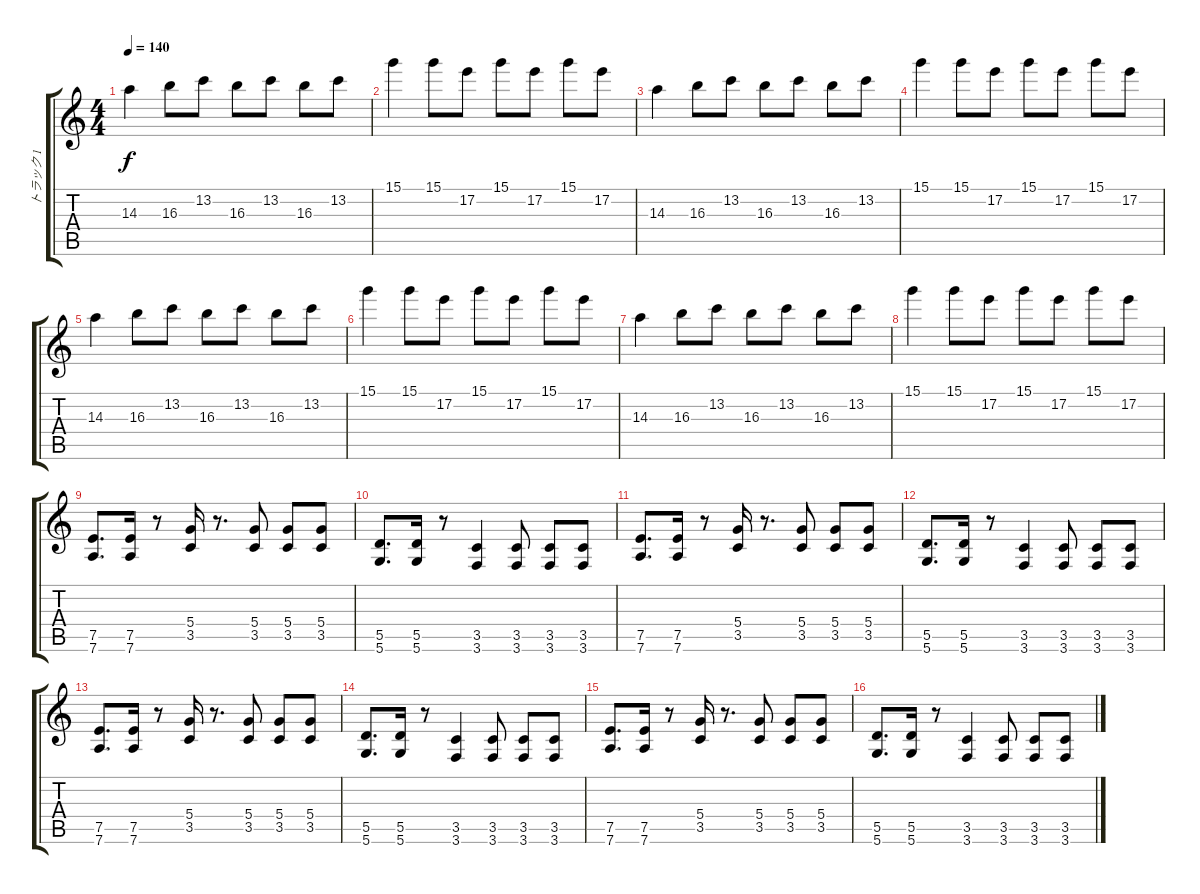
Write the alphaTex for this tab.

\track ("トラック 1" "トラック 1") {instrument acousticguitarsteel}
\staff {score tabs}
\tuning (E4 B3 G3 D3 A2 D2) {hide}
\ts (4 4)
\tempo 140
\clef g2
\ks c
14.3.4{dy f instrument acousticguitarsteel} 16.3.8 13.2.8 16.3.8 13.2.8 16.3.8 13.2.8 |
15.1.4 15.1.8 17.2.8 15.1.8 17.2.8 15.1.8 17.2.8 |
14.3.4 16.3.8 13.2.8 16.3.8 13.2.8 16.3.8 13.2.8 |
15.1.4 15.1.8 17.2.8 15.1.8 17.2.8 15.1.8 17.2.8 |
14.3.4 16.3.8 13.2.8 16.3.8 13.2.8 16.3.8 13.2.8 |
15.1.4 15.1.8 17.2.8 15.1.8 17.2.8 15.1.8 17.2.8 |
14.3.4 16.3.8 13.2.8 16.3.8 13.2.8 16.3.8 13.2.8 |
15.1.4 15.1.8 17.2.8 15.1.8 17.2.8 15.1.8 17.2.8 |
(7.5 7.6).8{d} (7.5 7.6).16 r.8 (5.4 3.5).16 r.8{d} (5.4 3.5).8 (5.4 3.5).8 (5.4 3.5).8 |
(5.5 5.6).8{d} (5.5 5.6).16 r.8 (3.5 3.6).4 (3.5 3.6).8 (3.5 3.6).8 (3.5 3.6).8 |
(7.5 7.6).8{d} (7.5 7.6).16 r.8 (5.4 3.5).16 r.8{d} (5.4 3.5).8 (5.4 3.5).8 (5.4 3.5).8 |
(5.5 5.6).8{d} (5.5 5.6).16 r.8 (3.5 3.6).4 (3.5 3.6).8 (3.5 3.6).8 (3.5 3.6).8 |
(7.5 7.6).8{d} (7.5 7.6).16 r.8 (5.4 3.5).16 r.8{d} (5.4 3.5).8 (5.4 3.5).8 (5.4 3.5).8 |
(5.5 5.6).8{d} (5.5 5.6).16 r.8 (3.5 3.6).4 (3.5 3.6).8 (3.5 3.6).8 (3.5 3.6).8 |
(7.5 7.6).8{d} (7.5 7.6).16 r.8 (5.4 3.5).16 r.8{d} (5.4 3.5).8 (5.4 3.5).8 (5.4 3.5).8 |
(5.5 5.6).8{d} (5.5 5.6).16 r.8 (3.5 3.6).4 (3.5 3.6).8 (3.5 3.6).8 (3.5 3.6).8
